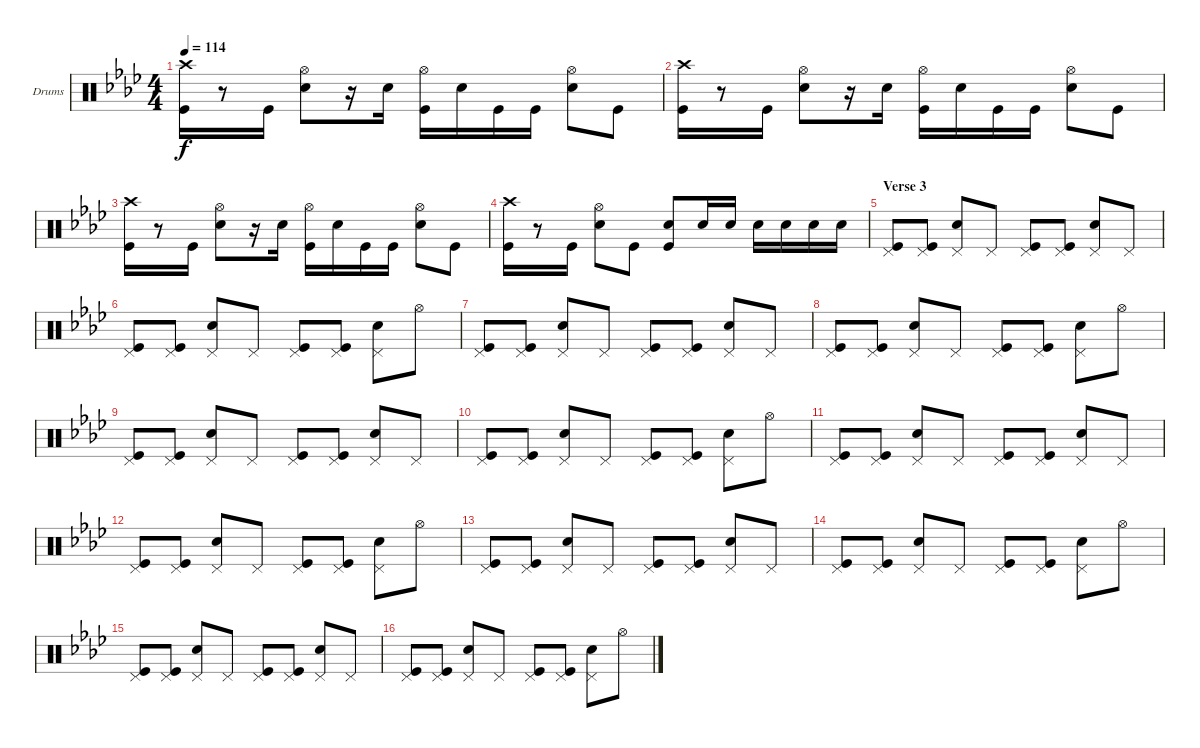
\defaultSystemsLayout 4
\bracketExtendMode groupsimilarinstruments
\firstSystemTrackNameOrientation horizontal
\otherSystemsTrackNameOrientation horizontal
\track ("Drums" "Drums") {instrument percussion}
\staff {score}
\articulation defaults
\ts (4 4)
\tempo 114
\clef neutral
\ks ab
("Kick (hit)" "Crash high (hit)").16{dy f} r.8 "Kick (hit)".16 ("Snare (hit) 2" "Hi-Hat (open)").8 r.16 "Snare (hit) 2".16 ("Kick (hit)" "Hi-Hat (open)").16 "Snare (hit) 2".16 "Kick (hit)".16 "Kick (hit)".16 ("Snare (hit) 2" "Hi-Hat (open)").8 "Kick (hit)".8 |
("Kick (hit)" "Crash high (hit)").16 r.8 "Kick (hit)".16 ("Snare (hit) 2" "Hi-Hat (open)").8 r.16 "Snare (hit) 2".16 ("Kick (hit)" "Hi-Hat (open)").16 "Snare (hit) 2".16 "Kick (hit)".16 "Kick (hit)".16 ("Snare (hit) 2" "Hi-Hat (open)").8 "Kick (hit)".8 |
("Kick (hit)" "Crash high (hit)").16 r.8 "Kick (hit)".16 ("Snare (hit) 2" "Hi-Hat (open)").8 r.16 "Snare (hit) 2".16 ("Kick (hit)" "Hi-Hat (open)").16 "Snare (hit) 2".16 "Kick (hit)".16 "Kick (hit)".16 ("Snare (hit) 2" "Hi-Hat (open)").8 "Kick (hit)".8 |
("Kick (hit)" "Crash high (hit)").16 r.8 "Kick (hit)".16 ("Snare (hit) 2" "Hi-Hat (open)").8 "Kick (hit)".8 ("Snare (hit) 2" "Kick (hit)").8 "Snare (hit) 2".16 "Snare (hit) 2".16 "Snare (hit) 2".16 "Snare (hit) 2".16 "Snare (hit) 2".16 "Snare (hit) 2".16 |
\section ("" "Verse 3")
("Kick (hit)" "Pedal Hi-Hat (hit)").8 ("Kick (hit)" "Pedal Hi-Hat (hit)").8 ("Snare (hit) 2" "Pedal Hi-Hat (hit)").8 "Pedal Hi-Hat (hit)".8 ("Kick (hit)" "Pedal Hi-Hat (hit)").8 ("Kick (hit)" "Pedal Hi-Hat (hit)").8 ("Snare (hit) 2" "Pedal Hi-Hat (hit)").8 "Pedal Hi-Hat (hit)".8 |
("Kick (hit)" "Pedal Hi-Hat (hit)").8 ("Kick (hit)" "Pedal Hi-Hat (hit)").8 ("Snare (hit) 2" "Pedal Hi-Hat (hit)").8 "Pedal Hi-Hat (hit)".8 ("Kick (hit)" "Pedal Hi-Hat (hit)").8 ("Kick (hit)" "Pedal Hi-Hat (hit)").8 ("Snare (hit) 2" "Pedal Hi-Hat (hit)").8 "Hi-Hat (open)".8 |
("Kick (hit)" "Pedal Hi-Hat (hit)").8 ("Kick (hit)" "Pedal Hi-Hat (hit)").8 ("Snare (hit) 2" "Pedal Hi-Hat (hit)").8 "Pedal Hi-Hat (hit)".8 ("Kick (hit)" "Pedal Hi-Hat (hit)").8 ("Kick (hit)" "Pedal Hi-Hat (hit)").8 ("Snare (hit) 2" "Pedal Hi-Hat (hit)").8 "Pedal Hi-Hat (hit)".8 |
("Kick (hit)" "Pedal Hi-Hat (hit)").8 ("Kick (hit)" "Pedal Hi-Hat (hit)").8 ("Snare (hit) 2" "Pedal Hi-Hat (hit)").8 "Pedal Hi-Hat (hit)".8 ("Kick (hit)" "Pedal Hi-Hat (hit)").8 ("Kick (hit)" "Pedal Hi-Hat (hit)").8 ("Snare (hit) 2" "Pedal Hi-Hat (hit)").8 "Hi-Hat (open)".8 |
("Kick (hit)" "Pedal Hi-Hat (hit)").8 ("Kick (hit)" "Pedal Hi-Hat (hit)").8 ("Snare (hit) 2" "Pedal Hi-Hat (hit)").8 "Pedal Hi-Hat (hit)".8 ("Kick (hit)" "Pedal Hi-Hat (hit)").8 ("Kick (hit)" "Pedal Hi-Hat (hit)").8 ("Snare (hit) 2" "Pedal Hi-Hat (hit)").8 "Pedal Hi-Hat (hit)".8 |
("Kick (hit)" "Pedal Hi-Hat (hit)").8 ("Kick (hit)" "Pedal Hi-Hat (hit)").8 ("Snare (hit) 2" "Pedal Hi-Hat (hit)").8 "Pedal Hi-Hat (hit)".8 ("Kick (hit)" "Pedal Hi-Hat (hit)").8 ("Kick (hit)" "Pedal Hi-Hat (hit)").8 ("Snare (hit) 2" "Pedal Hi-Hat (hit)").8 "Hi-Hat (open)".8 |
("Kick (hit)" "Pedal Hi-Hat (hit)").8 ("Kick (hit)" "Pedal Hi-Hat (hit)").8 ("Snare (hit) 2" "Pedal Hi-Hat (hit)").8 "Pedal Hi-Hat (hit)".8 ("Kick (hit)" "Pedal Hi-Hat (hit)").8 ("Kick (hit)" "Pedal Hi-Hat (hit)").8 ("Snare (hit) 2" "Pedal Hi-Hat (hit)").8 "Pedal Hi-Hat (hit)".8 |
("Kick (hit)" "Pedal Hi-Hat (hit)").8 ("Kick (hit)" "Pedal Hi-Hat (hit)").8 ("Snare (hit) 2" "Pedal Hi-Hat (hit)").8 "Pedal Hi-Hat (hit)".8 ("Kick (hit)" "Pedal Hi-Hat (hit)").8 ("Kick (hit)" "Pedal Hi-Hat (hit)").8 ("Snare (hit) 2" "Pedal Hi-Hat (hit)").8 "Hi-Hat (open)".8 |
("Kick (hit)" "Pedal Hi-Hat (hit)").8 ("Kick (hit)" "Pedal Hi-Hat (hit)").8 ("Snare (hit) 2" "Pedal Hi-Hat (hit)").8 "Pedal Hi-Hat (hit)".8 ("Kick (hit)" "Pedal Hi-Hat (hit)").8 ("Kick (hit)" "Pedal Hi-Hat (hit)").8 ("Snare (hit) 2" "Pedal Hi-Hat (hit)").8 "Pedal Hi-Hat (hit)".8 |
("Kick (hit)" "Pedal Hi-Hat (hit)").8 ("Kick (hit)" "Pedal Hi-Hat (hit)").8 ("Snare (hit) 2" "Pedal Hi-Hat (hit)").8 "Pedal Hi-Hat (hit)".8 ("Kick (hit)" "Pedal Hi-Hat (hit)").8 ("Kick (hit)" "Pedal Hi-Hat (hit)").8 ("Snare (hit) 2" "Pedal Hi-Hat (hit)").8 "Hi-Hat (open)".8 |
("Kick (hit)" "Pedal Hi-Hat (hit)").8 ("Kick (hit)" "Pedal Hi-Hat (hit)").8 ("Snare (hit) 2" "Pedal Hi-Hat (hit)").8 "Pedal Hi-Hat (hit)".8 ("Kick (hit)" "Pedal Hi-Hat (hit)").8 ("Kick (hit)" "Pedal Hi-Hat (hit)").8 ("Snare (hit) 2" "Pedal Hi-Hat (hit)").8 "Pedal Hi-Hat (hit)".8 |
("Kick (hit)" "Pedal Hi-Hat (hit)").8 ("Kick (hit)" "Pedal Hi-Hat (hit)").8 ("Snare (hit) 2" "Pedal Hi-Hat (hit)").8 "Pedal Hi-Hat (hit)".8 ("Kick (hit)" "Pedal Hi-Hat (hit)").8 ("Kick (hit)" "Pedal Hi-Hat (hit)").8 ("Snare (hit) 2" "Pedal Hi-Hat (hit)").8 "Hi-Hat (open)".8
